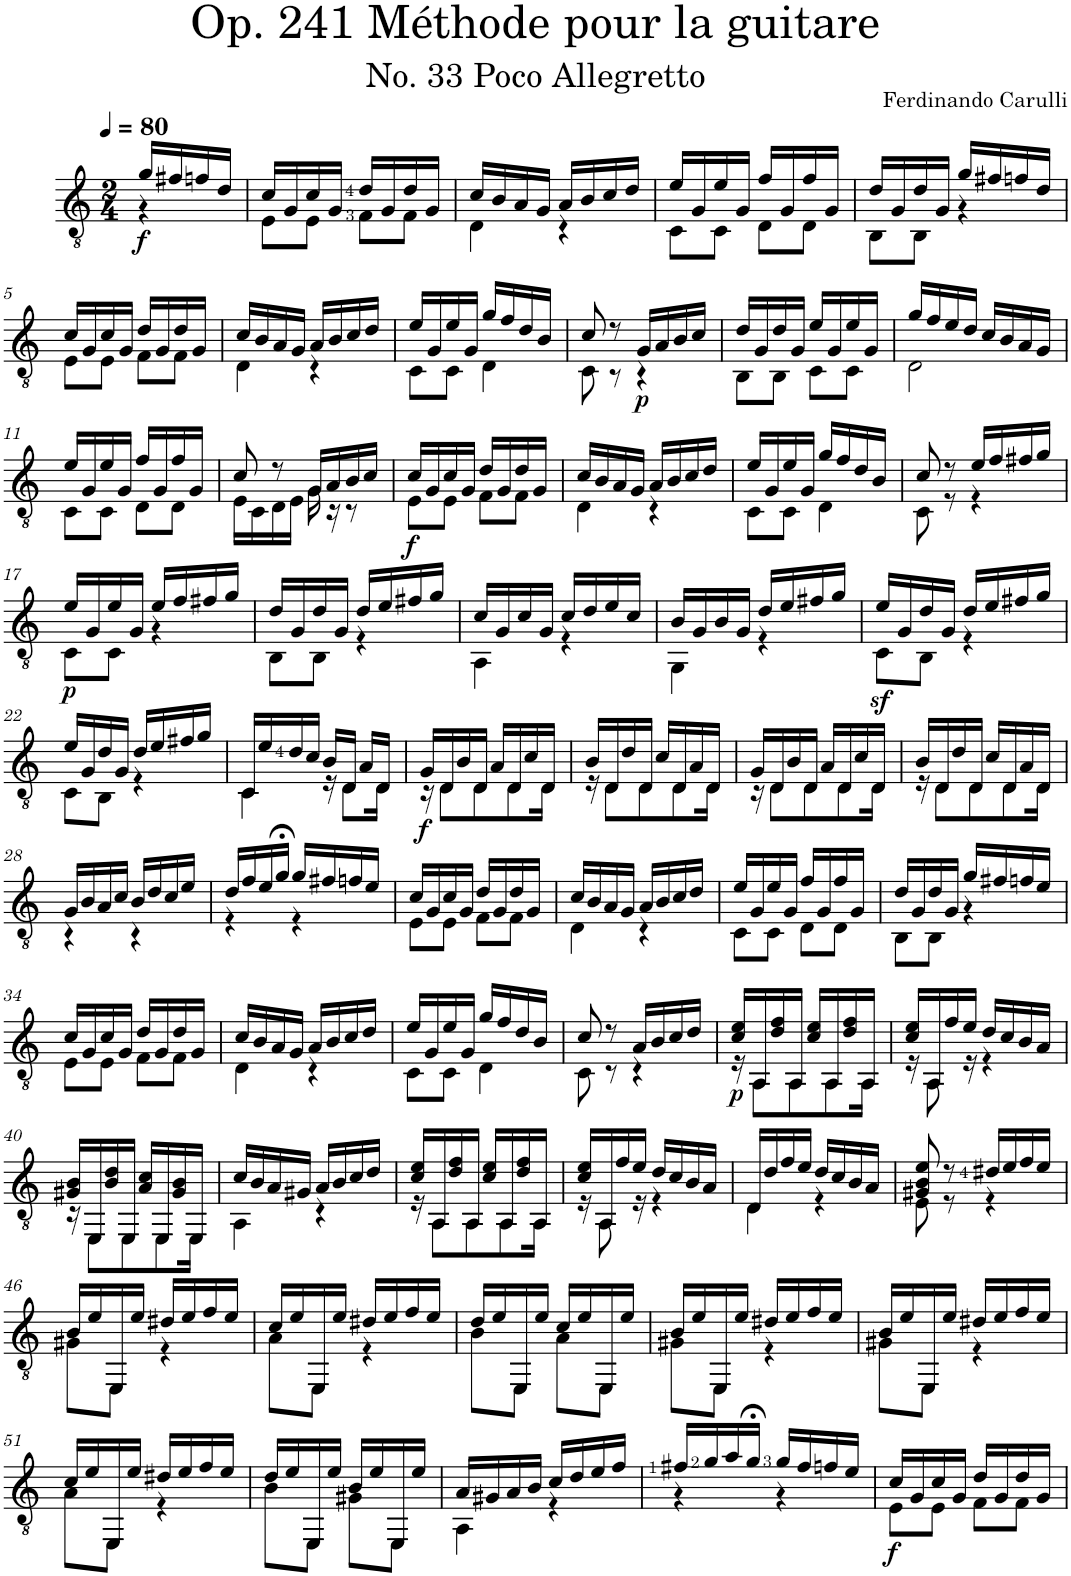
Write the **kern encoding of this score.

**kern	**dynam
*part1	*part1
*staff1	*staff1
*I"Classical Guitar	*
*clefGv2	*
*k[]	*
*C:	*
*M2/4	*
*MM80	*
=	=
*^	*
!	!	!LO:DY:b
16g/LL	4r	f
16f#X/	.	.
16fn/	.	.
16d/JJ	.	.
=1	=1	=1
16c/LL	8E\L	.
16G/	.	.
16c/	8E\J	.
16G/JJ	.	.
16d/LL	8F\L	.
16G/	.	.
16d/	8F\J	.
16G/JJ	.	.
=2	=2	=2
16c/LL	4D\	.
16B/	.	.
16A/	.	.
16G/JJ	.	.
16A/LL	4r	.
16B/	.	.
16c/	.	.
16d/JJ	.	.
=3	=3	=3
16e/LL	8C\L	.
16G/	.	.
16e/	8C\J	.
16G/JJ	.	.
16f/LL	8D\L	.
16G/	.	.
16f/	8D\J	.
16G/JJ	.	.
=4	=4	=4
16d/LL	8BB\L	.
16G/	.	.
16d/	8BB\J	.
16G/JJ	.	.
16g/LL	4r	.
16f#X/	.	.
16fn/	.	.
16d/JJ	.	.
!!LO:LB:g=z	!!
=5	=5	=5
16c/LL	8E\L	.
16G/	.	.
16c/	8E\J	.
16G/JJ	.	.
16d/LL	8F\L	.
16G/	.	.
16d/	8F\J	.
16G/JJ	.	.
=6	=6	=6
16c/LL	4D\	.
16B/	.	.
16A/	.	.
16G/JJ	.	.
16A/LL	4r	.
16B/	.	.
16c/	.	.
16d/JJ	.	.
=7	=7	=7
16e/LL	8C\L	.
16G/	.	.
16e/	8C\J	.
16G/JJ	.	.
16g/LL	4D\	.
16f/	.	.
16d/	.	.
16B/JJ	.	.
=8	=8	=8
8c/	8C\	.
8r	8r	.
!	!	!LO:DY:b
16G/LL	4r	p
16A/	.	.
16B/	.	.
16c/JJ	.	.
=9	=9	=9
16d/LL	8BB\L	.
16G/	.	.
16d/	8BB\J	.
16G/JJ	.	.
16e/LL	8C\L	.
16G/	.	.
16e/	8C\J	.
16G/JJ	.	.
=10	=10	=10
16g/LL	2D\	.
16f/	.	.
16e/	.	.
16d/JJ	.	.
16c/LL	.	.
16B/	.	.
16A/	.	.
16G/JJ	.	.
!!LO:LB:g=z	!!
=11	=11	=11
16e/LL	8C\L	.
16G/	.	.
16e/	8C\J	.
16G/JJ	.	.
16f/LL	8D\L	.
16G/	.	.
16f/	8D\J	.
16G/JJ	.	.
=12	=12	=12
8c/	16E\LL	.
.	16C\	.
8r	16D\	.
.	16E\JJ	.
16G/LL	16G\	.
16A/	16r	.
16B/	8r	.
16c/JJ	.	.
=13	=13	=13
!	!	!LO:DY:b
16c/LL	8E\L	f
16G/	.	.
16c/	8E\J	.
16G/JJ	.	.
16d/LL	8F\L	.
16G/	.	.
16d/	8F\J	.
16G/JJ	.	.
=14	=14	=14
16c/LL	4D\	.
16B/	.	.
16A/	.	.
16G/JJ	.	.
16A/LL	4r	.
16B/	.	.
16c/	.	.
16d/JJ	.	.
=15	=15	=15
16e/LL	8C\L	.
16G/	.	.
16e/	8C\J	.
16G/JJ	.	.
16g/LL	4D\	.
16f/	.	.
16d/	.	.
16B/JJ	.	.
=16	=16	=16
8c/	8C\	.
8r	8r	.
16e/LL	4r	.
16f/	.	.
16f#X/	.	.
16g/JJ	.	.
!!LO:LB:g=z	!!
=17	=17	=17
!	!	!LO:DY:b
16e/LL	8C\L	p
16G/	.	.
16e/	8C\J	.
16G/JJ	.	.
16e/LL	4r	.
16f/	.	.
16f#X/	.	.
16g/JJ	.	.
=18	=18	=18
16d/LL	8BB\L	.
16G/	.	.
16d/	8BB\J	.
16G/JJ	.	.
16d/LL	4r	.
16e/	.	.
16f#X/	.	.
16g/JJ	.	.
=19	=19	=19
16c/LL	4AA\	.
16G/	.	.
16c/	.	.
16G/JJ	.	.
16c/LL	4r	.
16d/	.	.
16e/	.	.
16c/JJ	.	.
=20	=20	=20
16B/LL	4GG\	.
16G/	.	.
16B/	.	.
16G/JJ	.	.
16d/LL	4r	.
16e/	.	.
16f#X/	.	.
16g/JJ	.	.
=21	=21	=21
!	!	!LO:DY:b
16e/LL	8C\L	sf
16G/	.	.
16d/	8BB\J	.
16G/JJ	.	.
16d/LL	4r	.
16e/	.	.
16f#X/	.	.
16g/JJ	.	.
!!LO:LB:g=z	!!
=22	=22	=22
16e/LL	8C\L	.
16G/	.	.
16d/	8BB\J	.
16G/JJ	.	.
16d/LL	4r	.
16e/	.	.
16f#X/	.	.
16g/JJ	.	.
=23	=23	=23
16C/LL	4C\	.
16e/	.	.
16d/	.	.
16c/JJ	.	.
16B/LL	16r	.
16D/JJ	8D\L	.
16A/LL	.	.
16D/JJ	16D\Jk	.
=24	=24	=24
!	!	!LO:DY:b
16G/LL	16r	f
16D/	8D\L	.
16B/	.	.
16D/JJ	8D\	.
16A/LL	.	.
16D/	8D\	.
16c/	.	.
16D/JJ	16D\Jk	.
=25	=25	=25
16B/LL	16r	.
16D/	8D\L	.
16d/	.	.
16D/JJ	8D\	.
16c/LL	.	.
16D/	8D\	.
16A/	.	.
16D/JJ	16D\Jk	.
=26	=26	=26
16G/LL	16r	.
16D/	8D\L	.
16B/	.	.
16D/JJ	8D\	.
16A/LL	.	.
16D/	8D\	.
16c/	.	.
16D/JJ	16D\Jk	.
=27	=27	=27
16B/LL	16r	.
16D/	8D\L	.
16d/	.	.
16D/JJ	8D\	.
16c/LL	.	.
16D/	8D\	.
16A/	.	.
16D/JJ	16D\Jk	.
!!LO:LB:g=z	!!
=28	=28	=28
16G/LL	4r	.
16B/	.	.
16A/	.	.
16c/JJ	.	.
16B/LL	4r	.
16d/	.	.
16c/	.	.
16e/JJ	.	.
=29	=29	=29
16d/LL	4r	.
16f/	.	.
16e/	.	.
16g;</JJ	.	.
16g/LL	4r	.
16f#X/	.	.
16fn/	.	.
16e/JJ	.	.
=30	=30	=30
16c/LL	8E\L	.
16G/	.	.
16c/	8E\J	.
16G/JJ	.	.
16d/LL	8F\L	.
16G/	.	.
16d/	8F\J	.
16G/JJ	.	.
=31	=31	=31
16c/LL	4D\	.
16B/	.	.
16A/	.	.
16G/JJ	.	.
16A/LL	4r	.
16B/	.	.
16c/	.	.
16d/JJ	.	.
=32	=32	=32
16e/LL	8C\L	.
16G/	.	.
16e/	8C\J	.
16G/JJ	.	.
16f/LL	8D\L	.
16G/	.	.
16f/	8D\J	.
16G/JJ	.	.
=33	=33	=33
16d/LL	8BB\L	.
16G/	.	.
16d/	8BB\J	.
16G/JJ	.	.
16g/LL	4r	.
16f#X/	.	.
16fn/	.	.
16e/JJ	.	.
!!LO:LB:g=z	!!
=34	=34	=34
16c/LL	8E\L	.
16G/	.	.
16c/	8E\J	.
16G/JJ	.	.
16d/LL	8F\L	.
16G/	.	.
16d/	8F\J	.
16G/JJ	.	.
=35	=35	=35
16c/LL	4D\	.
16B/	.	.
16A/	.	.
16G/JJ	.	.
16A/LL	4r	.
16B/	.	.
16c/	.	.
16d/JJ	.	.
=36	=36	=36
16e/LL	8C\L	.
16G/	.	.
16e/	8C\J	.
16G/JJ	.	.
16g/LL	4D\	.
16f/	.	.
16d/	.	.
16B/JJ	.	.
=37	=37	=37
8c/	8C\	.
8r	8r	.
16A/LL	4r	.
16B/	.	.
16c/	.	.
16d/JJ	.	.
=38	=38	=38
!	!	!LO:DY:b
16c/ 16e/LL	16r	p
16AA/	8AA\L	.
16d/ 16f/	.	.
16AA/JJ	8AA\	.
16c/ 16e/LL	.	.
16AA/	8AA\	.
16d/ 16f/	.	.
16AA/JJ	16AA\Jk	.
=39	=39	=39
16c/ 16e/LL	16r	.
16AA/	8AA\	.
16f/	.	.
16e/JJ	16r	.
16d/LL	4r	.
16c/	.	.
16B/	.	.
16A/JJ	.	.
!!LO:LB:g=z	!!
=40	=40	=40
16G#X/ 16B/LL	16r	.
16EE/	8EE\L	.
16B/ 16d/	.	.
16EE/JJ	8EE\	.
16A/ 16c/LL	.	.
16EE/	8EE\	.
16G#/ 16B/	.	.
16EE/JJ	16EE\Jk	.
=41	=41	=41
16c/LL	4AA\	.
16B/	.	.
16A/	.	.
16G#X/JJ	.	.
16A/LL	4r	.
16B/	.	.
16c/	.	.
16d/JJ	.	.
=42	=42	=42
16c/ 16e/LL	16r	.
16AA/	8AA\L	.
16d/ 16f/	.	.
16AA/JJ	8AA\	.
16c/ 16e/LL	.	.
16AA/	8AA\	.
16d/ 16f/	.	.
16AA/JJ	16AA\Jk	.
=43	=43	=43
16c/ 16e/LL	16r	.
16AA/	8AA\	.
16f/	.	.
16e/JJ	16r	.
16d/LL	4r	.
16c/	.	.
16B/	.	.
16A/JJ	.	.
=44	=44	=44
16D/LL	4D\	.
16d/	.	.
16f/	.	.
16e/JJ	.	.
16d/LL	4r	.
16c/	.	.
16B/	.	.
16A/JJ	.	.
=45	=45	=45
8G#X/ 8B/ 8e/	8E\	.
8r	8r	.
16d#X/LL	4r	.
16e/	.	.
16f/	.	.
16e/JJ	.	.
!!LO:LB:g=z	!!
=46	=46	=46
16B/LL	8G#X\L	.
16e/	.	.
16EE/	8EE\J	.
16e/JJ	.	.
16d#X/LL	4r	.
16e/	.	.
16f/	.	.
16e/JJ	.	.
=47	=47	=47
16c/LL	8A\L	.
16e/	.	.
16EE/	8EE\J	.
16e/JJ	.	.
16d#X/LL	4r	.
16e/	.	.
16f/	.	.
16e/JJ	.	.
=48	=48	=48
16d/LL	8B\L	.
16e/	.	.
16EE/	8EE\J	.
16e/JJ	.	.
16c/LL	8A\L	.
16e/	.	.
16EE/	8EE\J	.
16e/JJ	.	.
=49	=49	=49
16B/LL	8G#X\L	.
16e/	.	.
16EE/	8EE\J	.
16e/JJ	.	.
16d#X/LL	4r	.
16e/	.	.
16f/	.	.
16e/JJ	.	.
=50	=50	=50
16B/LL	8G#X\L	.
16e/	.	.
16EE/	8EE\J	.
16e/JJ	.	.
16d#X/LL	4r	.
16e/	.	.
16f/	.	.
16e/JJ	.	.
!!LO:LB:g=z	!!
=51	=51	=51
16c/LL	8A\L	.
16e/	.	.
16EE/	8EE\J	.
16e/JJ	.	.
16d#X/LL	4r	.
16e/	.	.
16f/	.	.
16e/JJ	.	.
=52	=52	=52
16d/LL	8B\L	.
16e/	.	.
16EE/	8EE\J	.
16e/JJ	.	.
16B/LL	8G#X\L	.
16e/	.	.
16EE/	8EE\J	.
16e/JJ	.	.
=53	=53	=53
16A/LL	4AA\	.
16G#X/	.	.
16A/	.	.
16B/JJ	.	.
16c/LL	4r	.
16d/	.	.
16e/	.	.
16f/JJ	.	.
=54	=54	=54
16f#X/LL	4r	.
16g/	.	.
16a/	.	.
16g;</JJ	.	.
16g/LL	4r	.
16f#/	.	.
16fn/	.	.
16e/JJ	.	.
=55	=55	=55
!	!	!LO:DY:b
16c/LL	8E\L	f
16G/	.	.
16c/	8E\J	.
16G/JJ	.	.
16d/LL	8F\L	.
16G/	.	.
16d/	8F\J	.
16G/JJ	.	.
*v	*v	*
=	=
*-	*-
